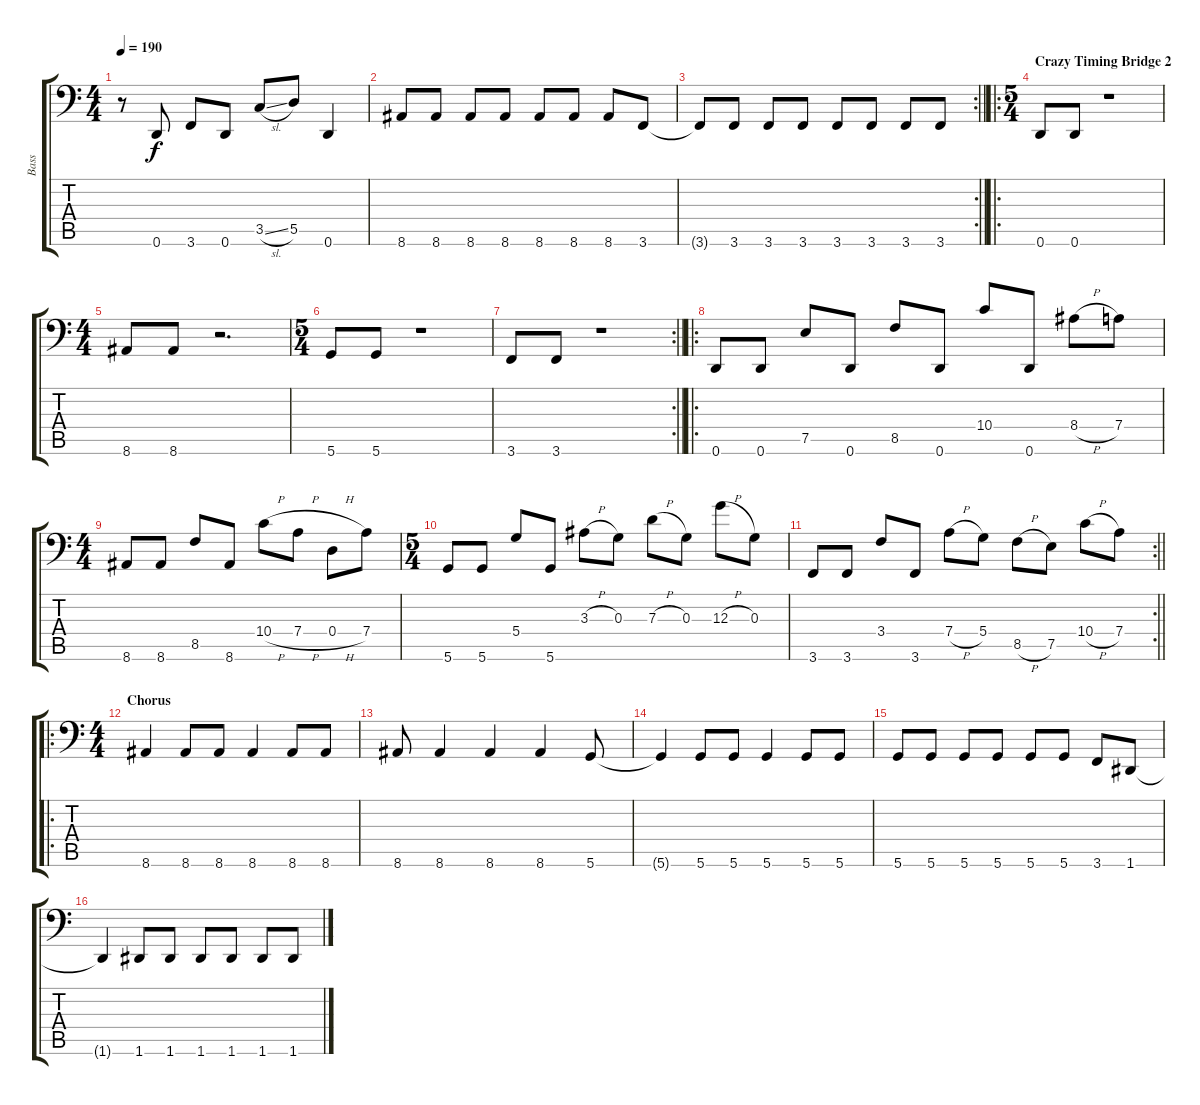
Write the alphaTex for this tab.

\track ("Bass" "Bass") {instrument electricbasspick}
\staff {score tabs}
\tuning (E3 B2 G2 D2 A1 D1) {hide}
\ts (4 4)
\tempo 190
\clef f4
\ks c
r.8{dy f} 0.6.8 3.6.8 0.6.8 3.5{sl}.8 5.5.8 0.6.4 |
8.6.8 8.6.8 8.6.8 8.6.8 8.6.8 8.6.8 8.6.8 3.6.8 |
\rc 2
\barLineRight lightlight
3.6{t}.8 3.6.8 3.6.8 3.6.8 3.6.8 3.6.8 3.6.8 3.6.8 |
\ro
\ts (5 4)
\section ("" "Crazy Timing Bridge 2")
0.6.8 0.6.8 r.1 |
\ts (4 4)
8.6.8 8.6.8 r.2{d} |
\ts (5 4)
5.6.8 5.6.8 r.1 |
\rc 2
\barLineRight lightlight
3.6.8 3.6.8 r.1 |
\ro
0.6.8 0.6.8 7.5.8 0.6.8 8.5.8 0.6.8 10.4.8 0.6.8 8.4{h}.8 7.4.8 |
\ts (4 4)
8.6.8 8.6.8 8.5.8 8.6.8 10.4{h}.8 7.4{h}.8 0.4{h}.8 7.4.8 |
\ts (5 4)
5.6.8 5.6.8 5.4.8 5.6.8 3.3{h}.8 0.3.8 7.3{h}.8 0.3.8 12.3{h}.8 0.3.8 |
\rc 2
\barLineRight lightlight
3.6.8 3.6.8 3.4.8 3.6.8 7.4{h}.8 5.4.8 8.5{h}.8 7.5.8 10.4{h}.8 7.4.8 |
\ro
\ts (4 4)
\section ("" "Chorus")
8.6.4 8.6.8 8.6.8 8.6.4 8.6.8 8.6.8 |
8.6.8 8.6.4 8.6.4 8.6.4 5.6.8 |
5.6{t}.4 5.6.8 5.6.8 5.6.4 5.6.8 5.6.8 |
5.6.8 5.6.8 5.6.8 5.6.8 5.6.8 5.6.8 3.6.8 1.6.8 |
1.6{t}.4 1.6.8 1.6.8 1.6.8 1.6.8 1.6.8 1.6.8
